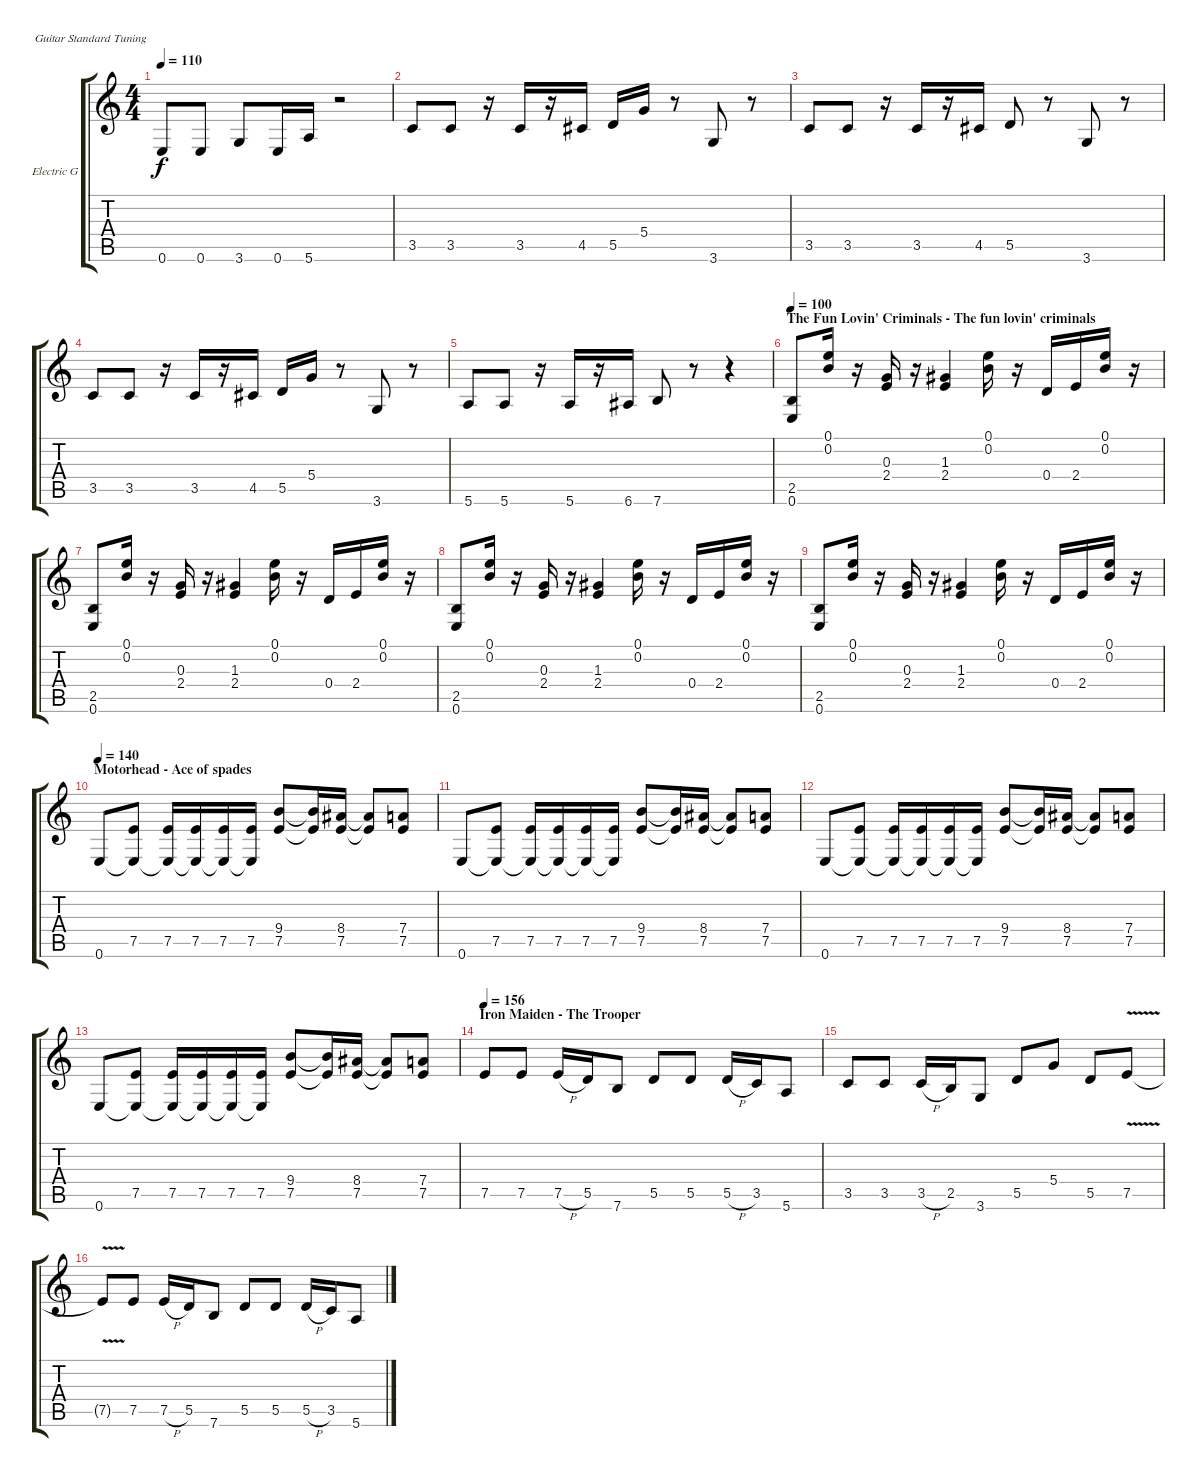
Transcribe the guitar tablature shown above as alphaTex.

\defaultSystemsLayout 4
\bracketExtendMode groupsimilarinstruments
\firstSystemTrackNameOrientation horizontal
\otherSystemsTrackNameOrientation horizontal
\track ("Electric Guitar" "Electric G") {instrument electricguitarclean}
\staff {score tabs}
\tuning (E4 B3 G3 D3 A2 E2)
\ts (4 4)
\tempo 110
\clef g2
\ks c
0.6.8{dy f} 0.6.8 3.6.8 0.6.16 5.6.16 r.2 |
3.5.8 3.5.8 r.16 3.5.16 r.16 4.5.16 5.5.16 5.4.16 r.8 3.6.8 r.8 |
3.5.8 3.5.8 r.16 3.5.16 r.16 4.5.16 5.5.8 r.8 3.6.8 r.8 |
3.5.8 3.5.8 r.16 3.5.16 r.16 4.5.16 5.5.16 5.4.16 r.8 3.6.8 r.8 |
5.6.8 5.6.8 r.16 5.6.16 r.16 6.6.16 7.6.8 r.8 r.4 |
\section ("" "The Fun Lovin' Criminals - The fun lovin' criminals")
\tempo 100
(2.5 0.6).8 (0.1 0.2).16 r.16 (0.3 2.4).16 r.16 (1.3 2.4).4 (0.1 0.2).16 r.16 0.4.16 2.4.16 (0.1 0.2).16 r.16 |
(2.5 0.6).8 (0.1 0.2).16 r.16 (0.3 2.4).16 r.16 (1.3 2.4).4 (0.1 0.2).16 r.16 0.4.16 2.4.16 (0.1 0.2).16 r.16 |
(2.5 0.6).8 (0.1 0.2).16 r.16 (0.3 2.4).16 r.16 (1.3 2.4).4 (0.1 0.2).16 r.16 0.4.16 2.4.16 (0.1 0.2).16 r.16 |
(2.5 0.6).8 (0.1 0.2).16 r.16 (0.3 2.4).16 r.16 (1.3 2.4).4 (0.1 0.2).16 r.16 0.4.16 2.4.16 (0.1 0.2).16 r.16 |
\section ("" "Motorhead - Ace of spades")
\tempo 140
0.6.8 (7.5 0.6{t}).8 (7.5 0.6{t}).16 (7.5 0.6{t}).16 (7.5 0.6{t}).16 (7.5 0.6{t}).16 (9.4 7.5).8 (9.4{t} 7.5{t}).16 (8.4 7.5).16 (8.4{t} 7.5{t}).8 (7.4 7.5).8 |
0.6.8 (7.5 0.6{t}).8 (7.5 0.6{t}).16 (7.5 0.6{t}).16 (7.5 0.6{t}).16 (7.5 0.6{t}).16 (9.4 7.5).8 (9.4{t} 7.5{t}).16 (8.4 7.5).16 (8.4{t} 7.5{t}).8 (7.4 7.5).8 |
0.6.8 (7.5 0.6{t}).8 (7.5 0.6{t}).16 (7.5 0.6{t}).16 (7.5 0.6{t}).16 (7.5 0.6{t}).16 (9.4 7.5).8 (9.4{t} 7.5{t}).16 (8.4 7.5).16 (8.4{t} 7.5{t}).8 (7.4 7.5).8 |
0.6.8 (7.5 0.6{t}).8 (7.5 0.6{t}).16 (7.5 0.6{t}).16 (7.5 0.6{t}).16 (7.5 0.6{t}).16 (9.4 7.5).8 (9.4{t} 7.5{t}).16 (8.4 7.5).16 (8.4{t} 7.5{t}).8 (7.4 7.5).8 |
\section ("" "Iron Maiden - The Trooper")
\tempo 156
7.5.8 7.5.8 7.5{h}.16 5.5.16 7.6.8 5.5.8 5.5.8 5.5{h}.16 3.5.16 5.6.8 |
3.5.8 3.5.8 3.5{h}.16 2.5.16 3.6.8 5.5.8 5.4.8 5.5.8 7.5{v}.8 |
7.5{v t}.8 7.5.8 7.5{h}.16 5.5.16 7.6.8 5.5.8 5.5.8 5.5{h}.16 3.5.16 5.6.8
